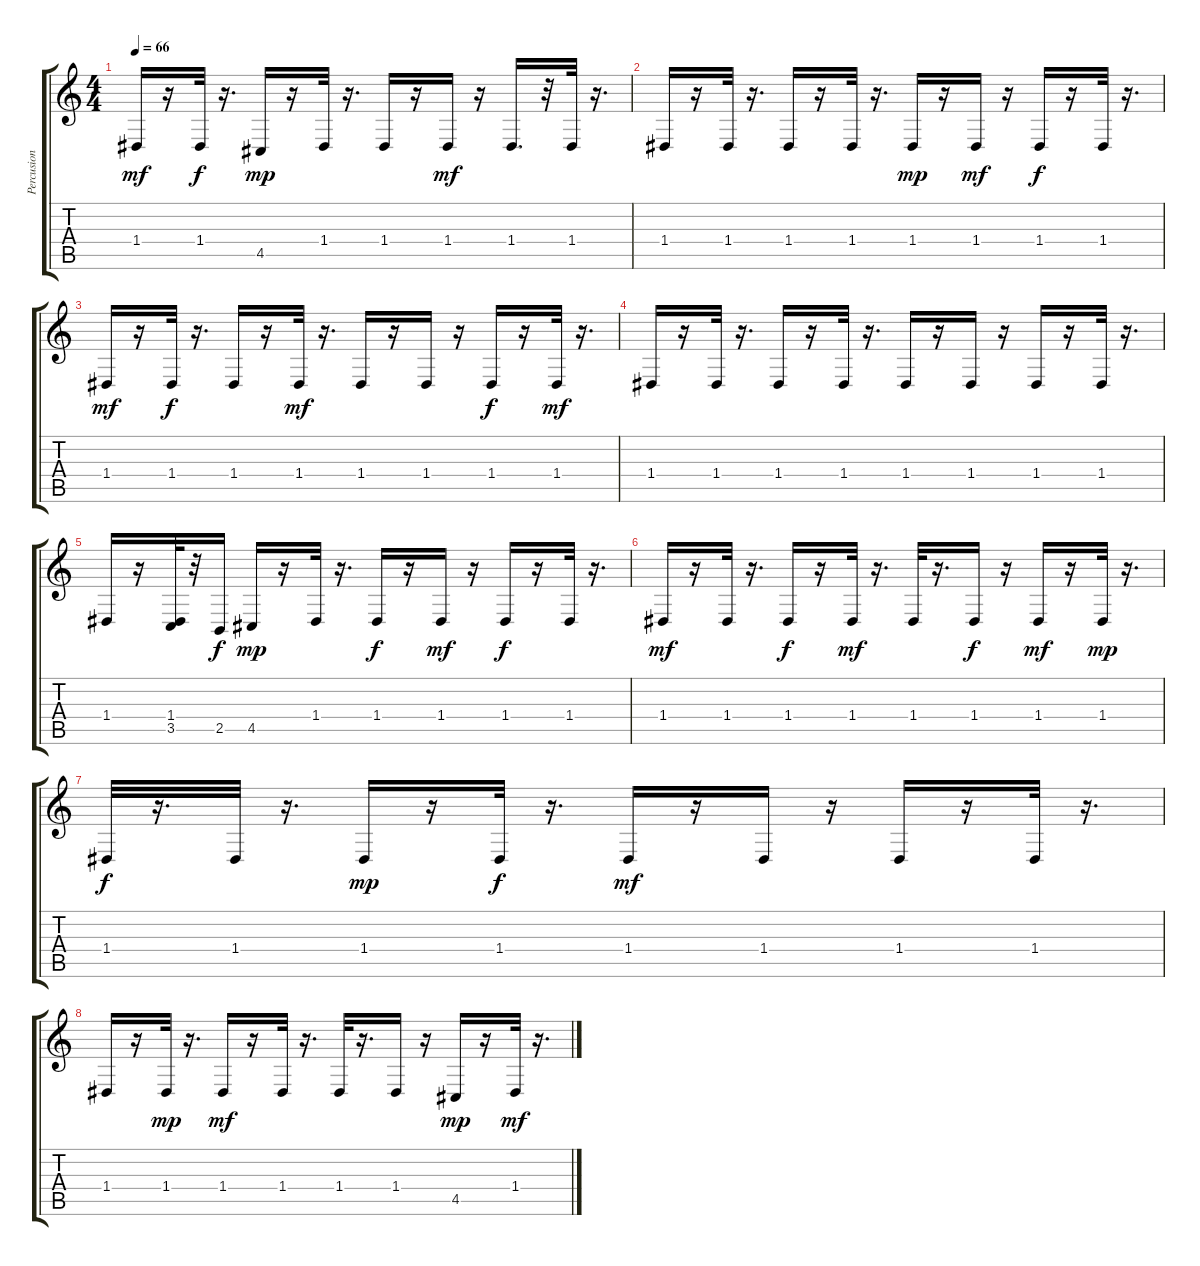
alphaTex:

\track ("Percusion" "Percusion") {instrument melodictom}
\staff {score tabs}
\tuning (E4 B3 G3 D3 A2 E2) {hide}
\ts (4 4)
\tempo 66
\clef g2
\ks c
1.4.16{dy mf} r.16 1.4.32{dy f} r.16{d} 4.5.16{dy mp} r.16 1.4.32 r.16{d} 1.4.16 r.16 1.4.16{dy mf} r.16 1.4.16{d} r.32 1.4.32 r.16{d} |
1.4.16 r.16 1.4.32 r.16{d} 1.4.16 r.16 1.4.32 r.16{d} 1.4.16{dy mp} r.16 1.4.16{dy mf} r.16 1.4.16{dy f} r.16 1.4.32 r.16{d} |
1.4.16{dy mf} r.16 1.4.32{dy f} r.16{d} 1.4.16 r.16 1.4.32{dy mf} r.16{d} 1.4.16 r.16 1.4.16 r.16 1.4.16{dy f} r.16 1.4.32{dy mf} r.16{d} |
1.4.16 r.16 1.4.32 r.16{d} 1.4.16 r.16 1.4.32 r.16{d} 1.4.16 r.16 1.4.16 r.16 1.4.16 r.16 1.4.32 r.16{d} |
1.4.16 r.16 (1.4 3.5).32 r.32 2.5.16{dy f} 4.5.16{dy mp} r.16 1.4.32 r.16{d} 1.4.16{dy f} r.16 1.4.16{dy mf} r.16 1.4.16{dy f} r.16 1.4.32 r.16{d} |
1.4.16{dy mf} r.16 1.4.32 r.16{d} 1.4.16{dy f} r.16 1.4.32{dy mf} r.16{d} 1.4.32 r.16{d} 1.4.16{dy f} r.16 1.4.16{dy mf} r.16 1.4.32{dy mp} r.16{d} |
1.4.32{dy f} r.16{d} 1.4.32 r.16{d} 1.4.16{dy mp} r.16 1.4.32{dy f} r.16{d} 1.4.16{dy mf} r.16 1.4.16 r.16 1.4.16 r.16 1.4.32 r.16{d} |
1.4.16 r.16 1.4.32{dy mp} r.16{d} 1.4.16{dy mf} r.16 1.4.32 r.16{d} 1.4.32 r.16{d} 1.4.16 r.16 4.5.16{dy mp} r.16 1.4.32{dy mf} r.16{d}
